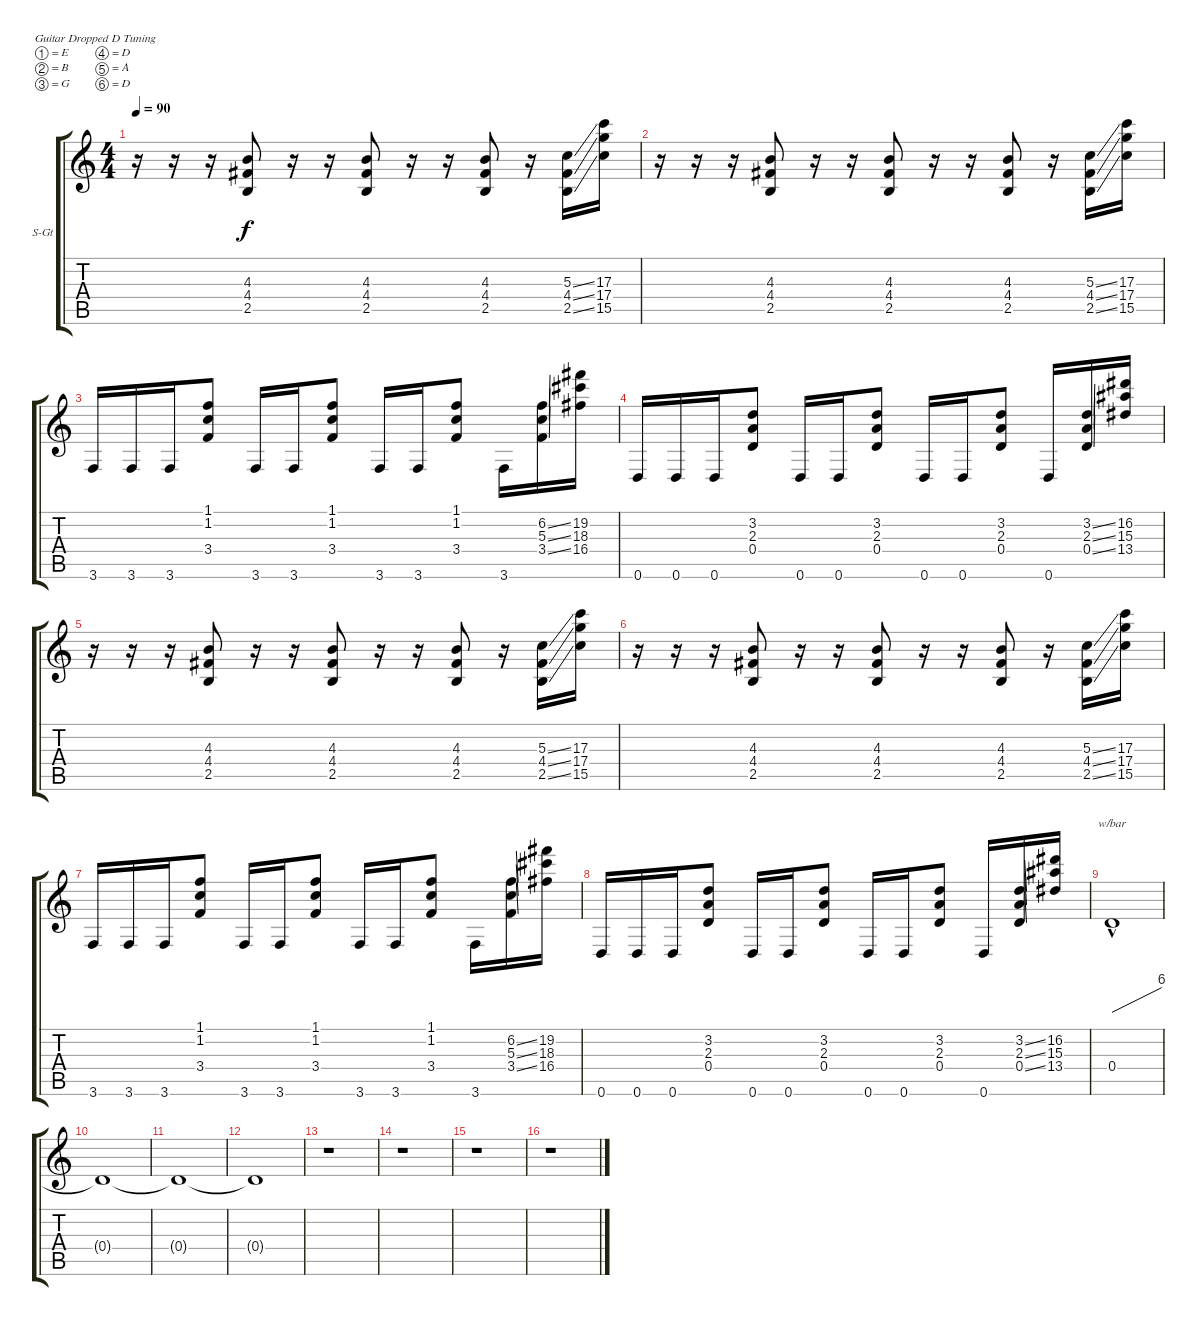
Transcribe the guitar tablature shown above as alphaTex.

\bracketExtendMode groupsimilarinstruments
\firstSystemTrackNameOrientation horizontal
\otherSystemsTrackNameOrientation horizontal
\track ("Keyboard (Christian)" "S-Gt") {instrument lead2sawtooth}
\staff {score tabs}
\tuning (E4 B3 G3 D3 A2 D2)
\displaytranspose 12
\ts (4 4)
\tempo 90
\clef g2
\ks c
r.16{dy f} r.16 r.16 (4.4 2.5 4.3).8 r.16 r.16 (4.4 2.5 4.3).8 r.16 r.16 (4.4 2.5 4.3).8 r.16 (4.4{ss} 2.5{ss} 5.3{ss}).16 (17.3 15.5 17.4).16 |
r.16 r.16 r.16 (4.4 2.5 4.3).8 r.16 r.16 (4.4 2.5 4.3).8 r.16 r.16 (4.4 2.5 4.3).8 r.16 (4.4{ss} 2.5{ss} 5.3{ss}).16 (17.3 15.5 17.4).16 |
3.6.16 3.6.16 3.6.16 (1.1 1.2 3.4).8 3.6.16 3.6.16 (1.1 1.2 3.4).8 3.6.16 3.6.16 (1.1 1.2 3.4).8 3.6.16 (6.2{ss} 3.4{ss} 5.3{ss}).16 (19.2 18.3 16.4).16 |
0.6.16 0.6.16 0.6.16 (3.2 2.3 0.4).8 0.6.16 0.6.16 (3.2 2.3 0.4).8 0.6.16 0.6.16 (3.2 2.3 0.4).8 0.6.16 (3.2{ss} 2.3{ss} 0.4{ss}).16 (16.2 15.3 13.4).16 |
r.16 r.16 r.16 (4.4 2.5 4.3).8 r.16 r.16 (4.4 2.5 4.3).8 r.16 r.16 (4.4 2.5 4.3).8 r.16 (4.4{ss} 2.5{ss} 5.3{ss}).16 (17.3 15.5 17.4).16 |
r.16 r.16 r.16 (4.4 2.5 4.3).8 r.16 r.16 (4.4 2.5 4.3).8 r.16 r.16 (4.4 2.5 4.3).8 r.16 (4.4{ss} 2.5{ss} 5.3{ss}).16 (17.3 15.5 17.4).16 |
3.6.16 3.6.16 3.6.16 (1.1 1.2 3.4).8 3.6.16 3.6.16 (1.1 1.2 3.4).8 3.6.16 3.6.16 (1.1 1.2 3.4).8 3.6.16 (6.2{ss} 3.4{ss} 5.3{ss}).16 (19.2 18.3 16.4).16 |
0.6.16 0.6.16 0.6.16 (3.2 2.3 0.4).8 0.6.16 0.6.16 (3.2 2.3 0.4).8 0.6.16 0.6.16 (3.2 2.3 0.4).8 0.6.16 (3.2{ss} 2.3{ss} 0.4{ss}).16 (16.2 15.3 13.4).16 |
0.4{hac}.1{tbe (dive default 0 0 60 24)} |
0.4{t}.1 |
0.4{t}.1 |
0.4{t}.1 |
r.1 |
r.1 |
r.1 |
r.1
